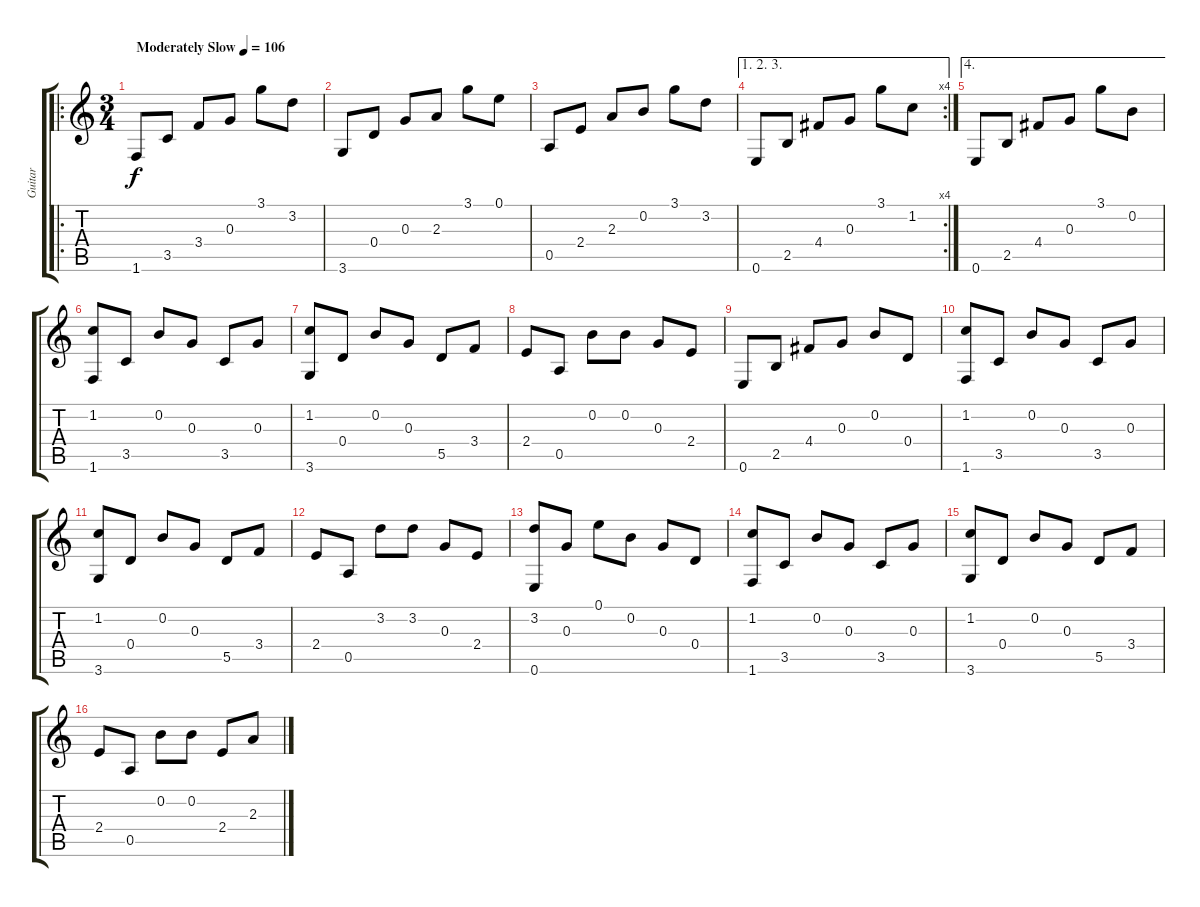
\track ("Guitar" "Guitar") {instrument acousticguitarnylon}
\staff {score tabs}
\tuning (E4 B3 G3 D3 A2 E2) {hide}
\ro
\ts (3 4)
\tempo (106 "Moderately Slow")
\clef g2
\ks c
1.6.8{dy f instrument acousticguitarnylon} 3.5.8 3.4.8 0.3.8 3.1.8 3.2.8 |
3.6.8 0.4.8 0.3.8 2.3.8 3.1.8 0.1.8 |
0.5.8 2.4.8 2.3.8 0.2.8 3.1.8 3.2.8 |
\ae (1 2 3)
\rc 4
0.6.8 2.5.8 4.4.8 0.3.8 3.1.8 1.2.8 |
\ae 4
0.6.8 2.5.8 4.4.8 0.3.8 3.1.8 0.2.8 |
(1.2 1.6).8 3.5.8 0.2.8 0.3.8 3.5.8 0.3.8 |
(1.2 3.6).8 0.4.8 0.2.8 0.3.8 5.5.8 3.4.8 |
2.4.8 0.5.8 0.2.8 0.2.8 0.3.8 2.4.8 |
0.6.8 2.5.8 4.4.8 0.3.8 0.2.8 0.4.8 |
(1.2 1.6).8 3.5.8 0.2.8 0.3.8 3.5.8 0.3.8 |
(1.2 3.6).8 0.4.8 0.2.8 0.3.8 5.5.8 3.4.8 |
2.4.8 0.5.8 3.2.8 3.2.8 0.3.8 2.4.8 |
(3.2 0.6).8 0.3.8 0.1.8 0.2.8 0.3.8 0.4.8 |
(1.2 1.6).8 3.5.8 0.2.8 0.3.8 3.5.8 0.3.8 |
(1.2 3.6).8 0.4.8 0.2.8 0.3.8 5.5.8 3.4.8 |
2.4.8 0.5.8 0.2.8 0.2.8 2.4.8 2.3.8
